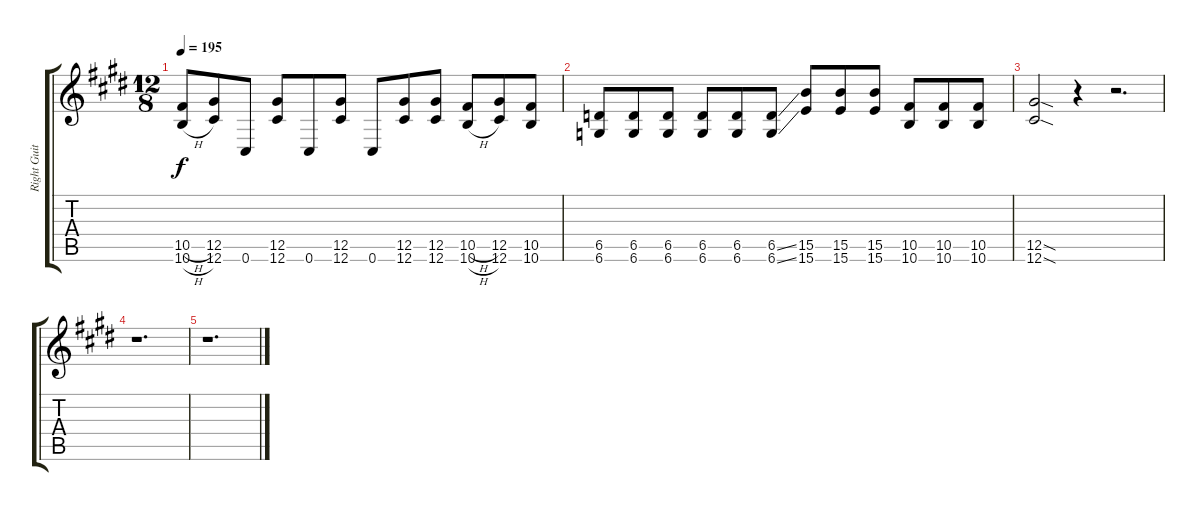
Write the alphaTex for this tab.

\track ("Right Guitar" "Right Guit") {instrument distortionguitar}
\staff {score tabs}
\tuning (Eb4 Bb3 Gb3 Db3 Ab2 Db2) {hide}
\ts (12 8)
\tempo 195
\clef g2
\ks e
(10.5{h} 10.6{h}).8{dy f} (12.5 12.6).8 0.6.8 (12.5 12.6).8 0.6.8 (12.5 12.6).8 0.6.8 (12.5 12.6).8 (12.5 12.6).8 (10.5{h} 10.6{h}).8 (12.5 12.6).8 (10.5 10.6).8 |
(6.5 6.6).8 (6.5 6.6).8 (6.5 6.6).8 (6.5 6.6).8 (6.5 6.6).8 (6.5{ss} 6.6{ss}).8 (15.5 15.6).8 (15.5 15.6).8 (15.5 15.6).8 (10.5 10.6).8 (10.5 10.6).8 (10.5 10.6).8 |
(12.5{sod} 12.6{sod}).2 r.4 r.2{d} |
r.1{d} |
r.1{d}
